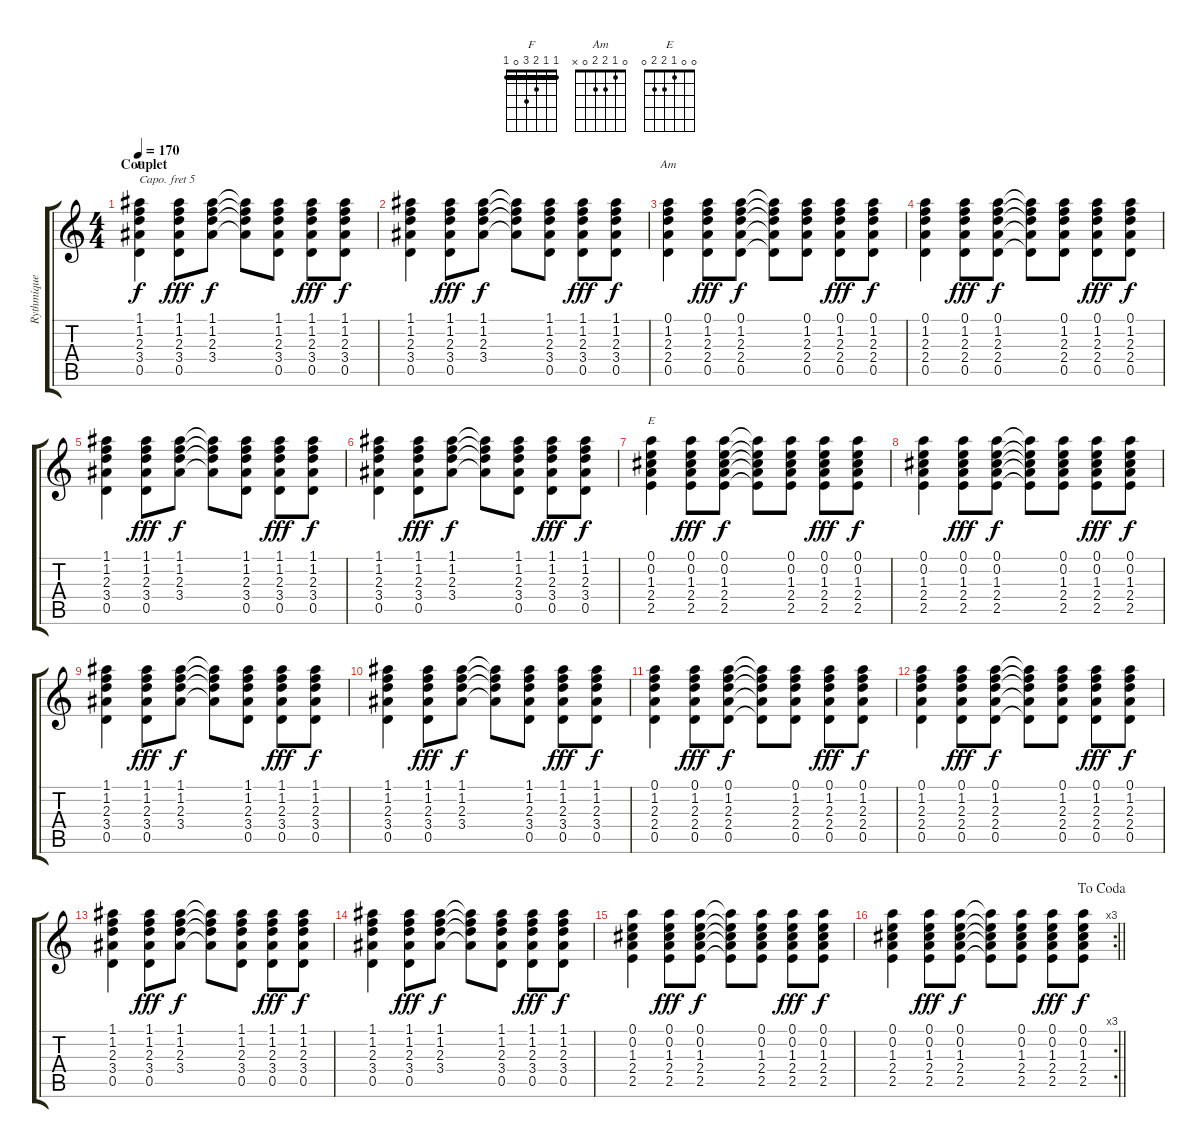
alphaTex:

\track ("Rythmique" "Rythmique") {instrument electricguitarjazz}
\staff {score tabs}
\capo 5
\tuning (E4 B3 G3 D3 A2 E2) {hide}
\chord ("F" 1 1 2 3 0 1) {barre 1}
\chord ("Am" 0 1 2 2 0 x)
\chord ("E" 0 0 1 2 2 0)
\ts (4 4)
\section ("" "Couplet ")
\tempo 170
\clef g2
\ks c
(1.1 1.2 2.3 3.4 0.5).4{ch "F" dy f} (1.1 1.2 2.3 3.4 0.5).8{dy fff} (1.1 1.2 2.3 3.4).8{dy f} (1.1{t} 1.2{t} 2.3{t} 3.4{t}).8 (1.1 1.2 2.3 3.4 0.5).8 (1.1 1.2 2.3 3.4 0.5).8{dy fff} (1.1 1.2 2.3 3.4 0.5).8{dy f} |
(1.1 1.2 2.3 3.4 0.5).4 (1.1 1.2 2.3 3.4 0.5).8{dy fff} (1.1 1.2 2.3 3.4).8{dy f} (1.1{t} 1.2{t} 2.3{t} 3.4{t}).8 (1.1 1.2 2.3 3.4 0.5).8 (1.1 1.2 2.3 3.4 0.5).8{dy fff} (1.1 1.2 2.3 3.4 0.5).8{dy f} |
(0.1 1.2 2.3 2.4 0.5).4{ch "Am"} (0.1 1.2 2.3 2.4 0.5).8{dy fff} (0.1 1.2 2.3 2.4 0.5).8{dy f} (0.1{t} 1.2{t} 2.3{t} 2.4{t} 0.5{t}).8 (0.1 1.2 2.3 2.4 0.5).8 (0.1 1.2 2.3 2.4 0.5).8{dy fff} (0.1 1.2 2.3 2.4 0.5).8{dy f} |
(0.1 1.2 2.3 2.4 0.5).4 (0.1 1.2 2.3 2.4 0.5).8{dy fff} (0.1 1.2 2.3 2.4 0.5).8{dy f} (0.1{t} 1.2{t} 2.3{t} 2.4{t} 0.5{t}).8 (0.1 1.2 2.3 2.4 0.5).8 (0.1 1.2 2.3 2.4 0.5).8{dy fff} (0.1 1.2 2.3 2.4 0.5).8{dy f} |
(1.1 1.2 2.3 3.4 0.5).4 (1.1 1.2 2.3 3.4 0.5).8{dy fff} (1.1 1.2 2.3 3.4).8{dy f} (1.1{t} 1.2{t} 2.3{t} 3.4{t}).8 (1.1 1.2 2.3 3.4 0.5).8 (1.1 1.2 2.3 3.4 0.5).8{dy fff} (1.1 1.2 2.3 3.4 0.5).8{dy f} |
(1.1 1.2 2.3 3.4 0.5).4 (1.1 1.2 2.3 3.4 0.5).8{dy fff} (1.1 1.2 2.3 3.4).8{dy f} (1.1{t} 1.2{t} 2.3{t} 3.4{t}).8 (1.1 1.2 2.3 3.4 0.5).8 (1.1 1.2 2.3 3.4 0.5).8{dy fff} (1.1 1.2 2.3 3.4 0.5).8{dy f} |
(0.1 0.2 1.3 2.4 2.5).4{ch "E"} (0.1 0.2 1.3 2.4 2.5).8{dy fff} (0.1 0.2 1.3 2.4 2.5).8{dy f} (0.1{t} 0.2{t} 1.3{t} 2.4{t} 2.5{t}).8 (0.1 0.2 1.3 2.4 2.5).8 (0.1 0.2 1.3 2.4 2.5).8{dy fff} (0.1 0.2 1.3 2.4 2.5).8{dy f} |
(0.1 0.2 1.3 2.4 2.5).4 (0.1 0.2 1.3 2.4 2.5).8{dy fff} (0.1 0.2 1.3 2.4 2.5).8{dy f} (0.1{t} 0.2{t} 1.3{t} 2.4{t} 2.5{t}).8 (0.1 0.2 1.3 2.4 2.5).8 (0.1 0.2 1.3 2.4 2.5).8{dy fff} (0.1 0.2 1.3 2.4 2.5).8{dy f} |
(1.1 1.2 2.3 3.4 0.5).4 (1.1 1.2 2.3 3.4 0.5).8{dy fff} (1.1 1.2 2.3 3.4).8{dy f} (1.1{t} 1.2{t} 2.3{t} 3.4{t}).8 (1.1 1.2 2.3 3.4 0.5).8 (1.1 1.2 2.3 3.4 0.5).8{dy fff} (1.1 1.2 2.3 3.4 0.5).8{dy f} |
(1.1 1.2 2.3 3.4 0.5).4 (1.1 1.2 2.3 3.4 0.5).8{dy fff} (1.1 1.2 2.3 3.4).8{dy f} (1.1{t} 1.2{t} 2.3{t} 3.4{t}).8 (1.1 1.2 2.3 3.4 0.5).8 (1.1 1.2 2.3 3.4 0.5).8{dy fff} (1.1 1.2 2.3 3.4 0.5).8{dy f} |
(0.1 1.2 2.3 2.4 0.5).4 (0.1 1.2 2.3 2.4 0.5).8{dy fff} (0.1 1.2 2.3 2.4 0.5).8{dy f} (0.1{t} 1.2{t} 2.3{t} 2.4{t} 0.5{t}).8 (0.1 1.2 2.3 2.4 0.5).8 (0.1 1.2 2.3 2.4 0.5).8{dy fff} (0.1 1.2 2.3 2.4 0.5).8{dy f} |
(0.1 1.2 2.3 2.4 0.5).4 (0.1 1.2 2.3 2.4 0.5).8{dy fff} (0.1 1.2 2.3 2.4 0.5).8{dy f} (0.1{t} 1.2{t} 2.3{t} 2.4{t} 0.5{t}).8 (0.1 1.2 2.3 2.4 0.5).8 (0.1 1.2 2.3 2.4 0.5).8{dy fff} (0.1 1.2 2.3 2.4 0.5).8{dy f} |
(1.1 1.2 2.3 3.4 0.5).4 (1.1 1.2 2.3 3.4 0.5).8{dy fff} (1.1 1.2 2.3 3.4).8{dy f} (1.1{t} 1.2{t} 2.3{t} 3.4{t}).8 (1.1 1.2 2.3 3.4 0.5).8 (1.1 1.2 2.3 3.4 0.5).8{dy fff} (1.1 1.2 2.3 3.4 0.5).8{dy f} |
(1.1 1.2 2.3 3.4 0.5).4 (1.1 1.2 2.3 3.4 0.5).8{dy fff} (1.1 1.2 2.3 3.4).8{dy f} (1.1{t} 1.2{t} 2.3{t} 3.4{t}).8 (1.1 1.2 2.3 3.4 0.5).8 (1.1 1.2 2.3 3.4 0.5).8{dy fff} (1.1 1.2 2.3 3.4 0.5).8{dy f} |
(0.1 0.2 1.3 2.4 2.5).4 (0.1 0.2 1.3 2.4 2.5).8{dy fff} (0.1 0.2 1.3 2.4 2.5).8{dy f} (0.1{t} 0.2{t} 1.3{t} 2.4{t} 2.5{t}).8 (0.1 0.2 1.3 2.4 2.5).8 (0.1 0.2 1.3 2.4 2.5).8{dy fff} (0.1 0.2 1.3 2.4 2.5).8{dy f} |
\rc 3
\jump dacoda
\barLineRight lightlight
(0.1 0.2 1.3 2.4 2.5).4 (0.1 0.2 1.3 2.4 2.5).8{dy fff} (0.1 0.2 1.3 2.4 2.5).8{dy f} (0.1{t} 0.2{t} 1.3{t} 2.4{t} 2.5{t}).8 (0.1 0.2 1.3 2.4 2.5).8 (0.1 0.2 1.3 2.4 2.5).8{dy fff} (0.1 0.2 1.3 2.4 2.5).8{dy f}
